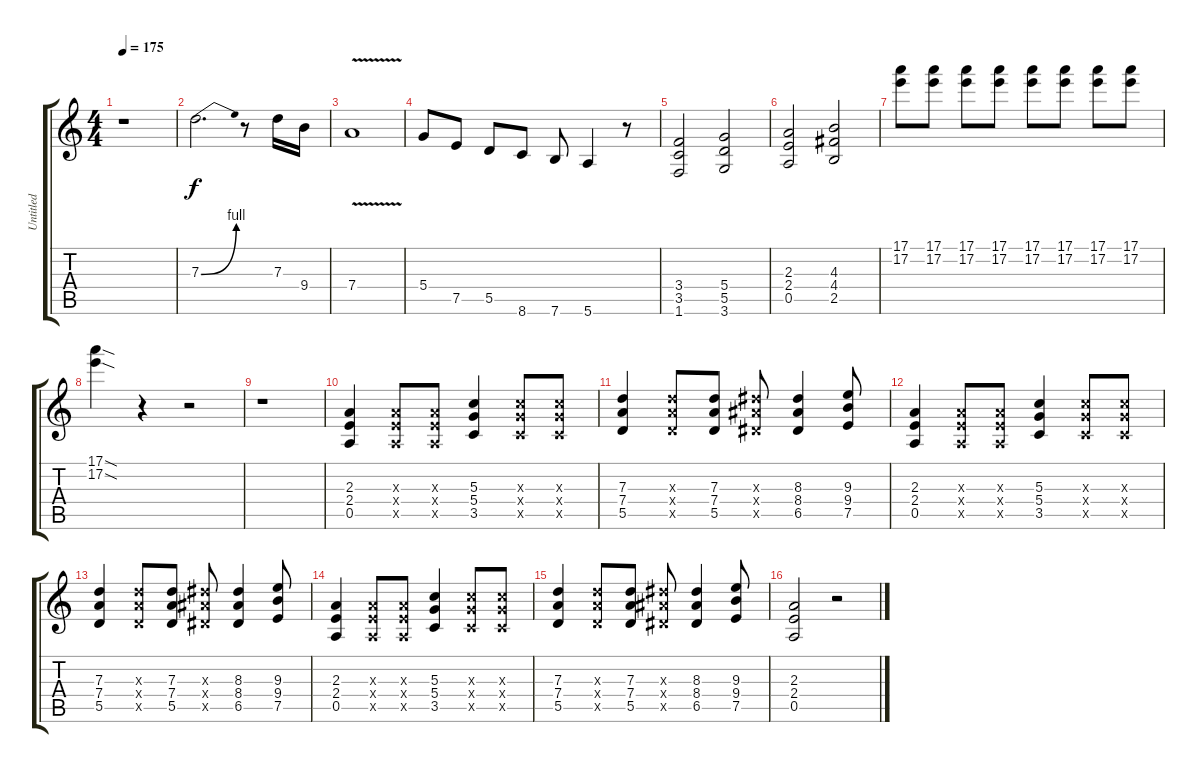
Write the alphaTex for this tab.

\track ("Untitled" "Untitled") {instrument distortionguitar}
\staff {score tabs}
\tuning (E4 B3 G3 D3 A2 E2) {hide}
\ts (4 4)
\tempo 175
\clef g2
\ks c
r.1{dy f} |
7.3{be (bend 0 0 60 4)}.2{d} r.8 7.3.16 9.4.16 |
7.4{v}.1 |
5.4.8 7.5.8 5.5.8 8.6.8 7.6.8 5.6.4 r.8 |
(3.4 3.5 1.6).2 (5.4 5.5 3.6).2 |
(2.3 2.4 0.5).2 (4.3 4.4 2.5).2 |
(17.1 17.2).8 (17.1 17.2).8 (17.1 17.2).8 (17.1 17.2).8 (17.1 17.2).8 (17.1 17.2).8 (17.1 17.2).8 (17.1 17.2).8 |
(17.1{sod} 17.2{sod}).4 r.4 r.2 |
r.1 |
(2.3 2.4 0.5).4 (2.3{x} 2.4{x} 0.5{x}).8 (2.3{x} 2.4{x} 0.5{x}).8 (5.3 5.4 3.5).4 (5.3{x} 5.4{x} 3.5{x}).8 (5.3{x} 5.4{x} 3.5{x}).8 |
(7.3 7.4 5.5).4 (7.3{x} 7.4{x} 5.5{x}).8 (7.3 7.4 5.5).8 (8.3{x} 8.4{x} 6.5{x}).8 (8.3 8.4 6.5).4 (9.3 9.4 7.5).8 |
(2.3 2.4 0.5).4 (2.3{x} 2.4{x} 0.5{x}).8 (2.3{x} 2.4{x} 0.5{x}).8 (5.3 5.4 3.5).4 (5.3{x} 5.4{x} 3.5{x}).8 (5.3{x} 5.4{x} 3.5{x}).8 |
(7.3 7.4 5.5).4 (7.3{x} 7.4{x} 5.5{x}).8 (7.3 7.4 5.5).8 (8.3{x} 8.4{x} 6.5{x}).8 (8.3 8.4 6.5).4 (9.3 9.4 7.5).8 |
(2.3 2.4 0.5).4 (2.3{x} 2.4{x} 0.5{x}).8 (2.3{x} 2.4{x} 0.5{x}).8 (5.3 5.4 3.5).4 (5.3{x} 5.4{x} 3.5{x}).8 (5.3{x} 5.4{x} 3.5{x}).8 |
(7.3 7.4 5.5).4 (7.3{x} 7.4{x} 5.5{x}).8 (7.3 7.4 5.5).8 (8.3{x} 8.4{x} 6.5{x}).8 (8.3 8.4 6.5).4 (9.3 9.4 7.5).8 |
(2.3 2.4 0.5).2 r.2
